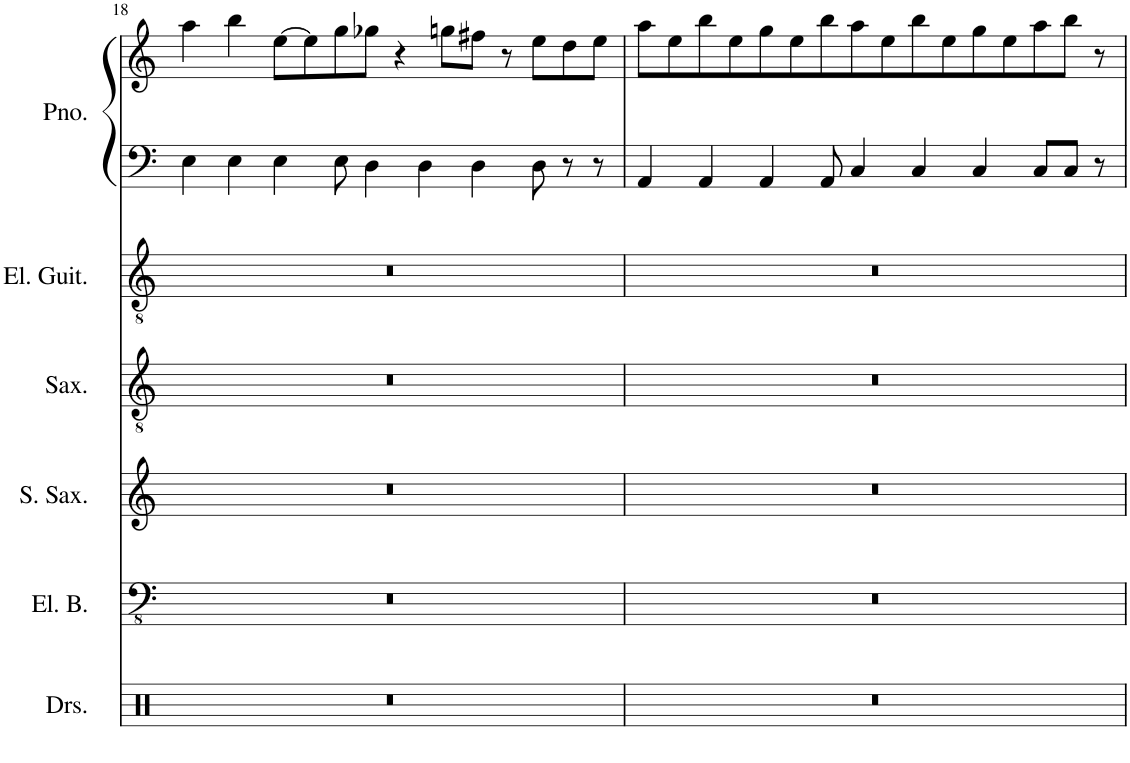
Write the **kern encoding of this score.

**kern	**kern	**kern	**kern	**kern	**kern	**kern
*part6	*part5	*part4	*part3	*part2	*part1	*part1
*staff7	*staff6	*staff5	*staff4	*staff3	*staff2	*staff1
*I"Drumset	*I"Electric Bass	*I"Soprano Saxophone	*I"Saxophone	*I"Electric Guitar	*I"Piano	*
*I'Drs.	*I'El. B.	*I'S. Sax.	*I'Sax.	*I'El. Guit.	*I'Pno.	*
!!LO:PB:g=z
*clefX	*clefFv4	*clefG2	*clefGv2	*clefGv2	*clefF4	*clefG2
*	*	*ITrd1c2	*ITrd8c14	*	*	*
*k[]	*k[]	*k[]	*k[]	*k[]	*k[]	*k[]
*M16/8	*M16/8	*M16/8	*M16/8	*M16/8	*M16/8	*M16/8
=18	=18	=18	=18	=18	=18	=18
0r	0r	0r	0r	0r	4E\	4aa\
.	.	.	.	.	4E\	4bb\
.	.	.	.	.	4E\	[8ee\L
.	.	.	.	.	.	8ee\]
.	.	.	.	.	8E\	8gg\
.	.	.	.	.	4D\	8gg-X\J
.	.	.	.	.	.	4r
.	.	.	.	.	4D\	.
.	.	.	.	.	.	8ggn\L
.	.	.	.	.	4D\	8ff#X\J
.	.	.	.	.	.	8r
.	.	.	.	.	8D\	8ee\L
.	.	.	.	.	8r	8dd\
.	.	.	.	.	8r	8ee\J
=19	=19	=19	=19	=19	=19	=19
0r	0r	0r	0r	0r	4AA/	8aa\L
.	.	.	.	.	.	8ee\
.	.	.	.	.	4AA/	8bb\
.	.	.	.	.	.	8ee\
.	.	.	.	.	4AA/	8gg\
.	.	.	.	.	.	8ee\
.	.	.	.	.	8AA/	8bb\
.	.	.	.	.	4C/	8aa\
.	.	.	.	.	.	8ee\
.	.	.	.	.	4C/	8bb\
.	.	.	.	.	.	8ee\
.	.	.	.	.	4C/	8gg\
.	.	.	.	.	.	8ee\
.	.	.	.	.	8C/L	8aa\
.	.	.	.	.	8C/J	8bb\J
.	.	.	.	.	8r	8r
=	=	=	=	=	=	=
*-	*-	*-	*-	*-	*-	*-
